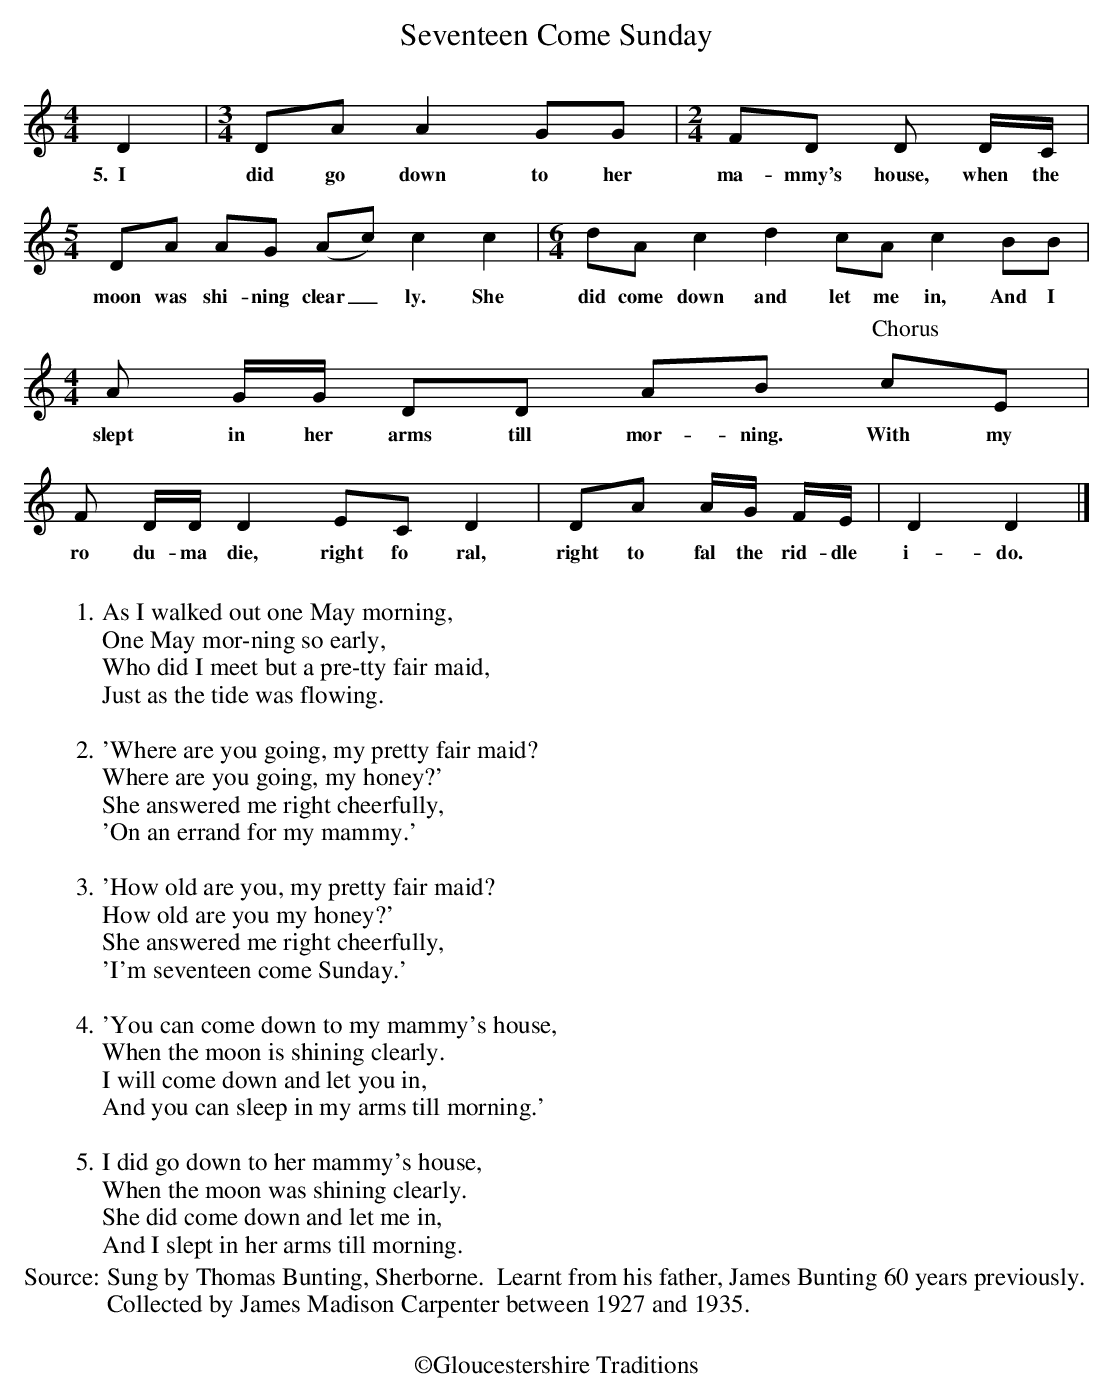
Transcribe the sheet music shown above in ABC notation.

X:1
T:Seventeen Come Sunday
M:4/4
L:1/4
K:Ddor
D|[M:3/4]D/2A/2 A G/2G/2|[M:2/4]F/2D/2 D/2 D/4C/4|
w:5.~~I did go down to her ma-mmy's house, when the moon was shi-ning clear_ly.  She did come down and let me in, And I slept in her arms till mor-ning. With my ro du-ma die, right fo ral, right to fal the rid-dle i-do.
[M:5/4]D/2A/2 A/2G/2 (A/2c/2) c c|[M:6/4]d/2A/2cdc/2A/2c B/2B/2|
w:moon was shi-ning clear_ly.  She did come down and let me in, And I
[M:4/4]A/2 G/4G/4 D/2D/2 A/2B/2 [P:Chorus]c/2E/2|F/2 D/4D/4DE/2C/2D|D/2A/2 A/4G/4 F/4E/4|DD|]
w:slept in her arms till mor-ning. With my ro du-ma die, right fo ral, right to fal the rid-dle i-do.
w:
W:
W:1. As I walked out one May morning,
W:One May mor-ning so early,
W:Who did I meet but a pre-tty fair maid,
W:Just as the tide was flowing.
W:
W:2. 'Where are you going, my pretty fair maid?
W:Where are you going, my honey?'
W:She answered me right cheerfully,
W:'On an errand for my mammy.'
W:
W:3. 'How old are you, my pretty fair maid?
W:How old are you my honey?'
W:She answered me right cheerfully,
W:'I'm seventeen come Sunday.'
W:
W:4. 'You can come down to my mammy's house,
W:When the moon is shining clearly.
W:I will come down and let you in,
W:And you can sleep in my arms till morning.'
W:
W:5.  I did go down to her mammy's house,
W:When the moon was shining clearly.
W:She did come down and let me in,
W:And I slept in her arms till morning.
